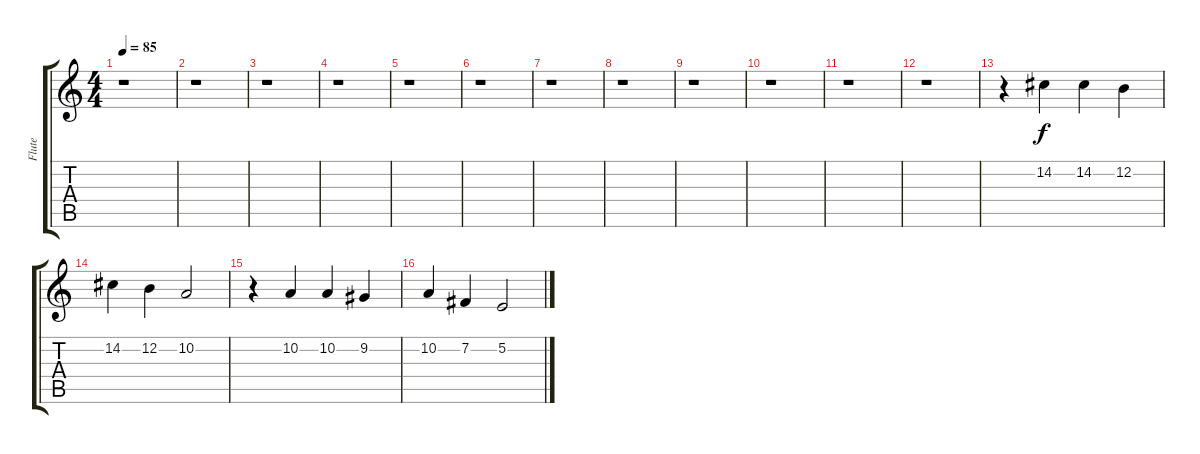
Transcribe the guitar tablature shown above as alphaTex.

\track ("Flute" "Flute") {instrument flute}
\staff {score tabs}
\tuning (E4 B3 G3 D3 A2 E2) {hide}
\ts (4 4)
\tempo 85
\clef g2
\ks c
r.1{dy f instrument flute} |
r.1 |
r.1 |
r.1 |
r.1 |
r.1 |
r.1 |
r.1 |
r.1 |
r.1 |
r.1 |
r.1 |
r.4 14.2.4 14.2.4 12.2.4 |
14.2.4 12.2.4 10.2.2 |
r.4 10.2.4 10.2.4 9.2.4 |
10.2.4 7.2.4 5.2.2
